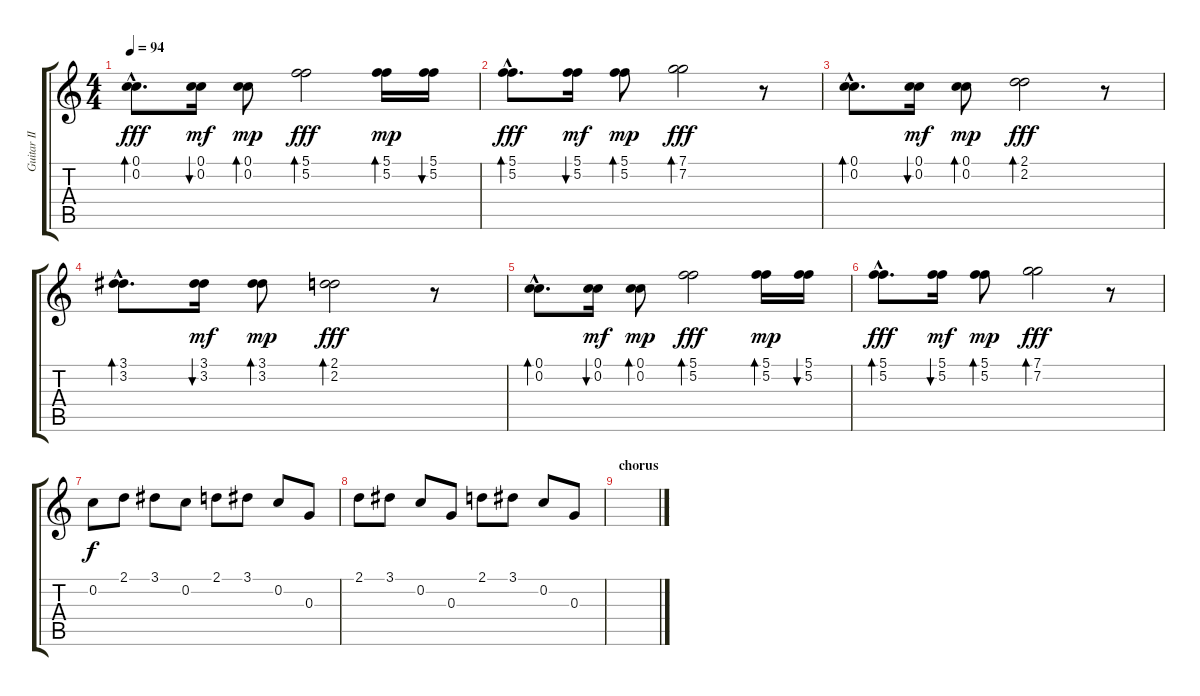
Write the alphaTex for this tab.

\track ("Guitar II" "Guitar II") {instrument electricguitarclean}
\staff {score tabs}
\tuning (C4 C4 G3 D3 A2 E2) {hide}
\ts (4 4)
\tempo 94
\clef g2
\ks c
(0.1{hac} 0.2{hac}).8{d bd 120 dy fff} (0.1 0.2).16{bu 120 dy mf} (0.1 0.2).8{bd 120 dy mp} (5.1 5.2).2{bd 120 dy fff} (5.1 5.2).16{bd 120 dy mp} (5.1 5.2).16{bu 120} |
(5.1{hac} 5.2{hac}).8{d bd 120 dy fff} (5.1 5.2).16{bu 120 dy mf} (5.1 5.2).8{bd 120 dy mp} (7.1 7.2).2{bd 120 dy fff} r.8 |
(0.1{hac} 0.2{hac}).8{d bd 120} (0.1 0.2).16{bu 120 dy mf} (0.1 0.2).8{bd 120 dy mp} (2.1 2.2).2{bd 120 dy fff} r.8 |
(3.1{hac} 3.2{hac}).8{d bd 120} (3.1 3.2).16{bu 120 dy mf} (3.1 3.2).8{bd 120 dy mp} (2.1 2.2).2{bd 120 dy fff} r.8 |
(0.1{hac} 0.2{hac}).8{d bd 120} (0.1 0.2).16{bu 120 dy mf} (0.1 0.2).8{bd 120 dy mp} (5.1 5.2).2{bd 120 dy fff} (5.1 5.2).16{bd 120 dy mp} (5.1 5.2).16{bu 120} |
(5.1{hac} 5.2{hac}).8{d bd 120 dy fff} (5.1 5.2).16{bu 120 dy mf} (5.1 5.2).8{bd 120 dy mp} (7.1 7.2).2{bd 120 dy fff} r.8 |
0.2.8{dy f} 2.1.8 3.1.8 0.2.8 2.1.8 3.1.8 0.2.8 0.3.8 |
2.1.8 3.1.8 0.2.8 0.3.8 2.1.8 3.1.8 0.2.8 0.3.8 |
\section ("" "chorus")
